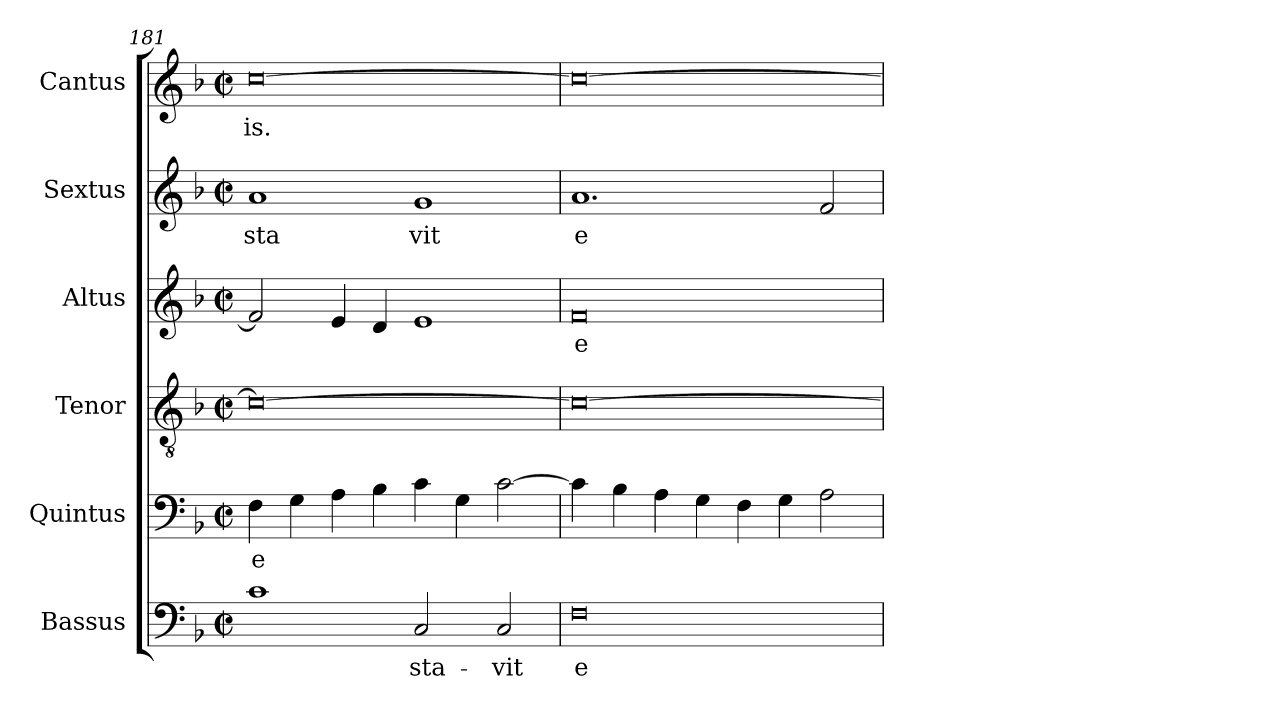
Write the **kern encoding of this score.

**kern	**text	**kern	**text	**kern	**kern	**text	**kern	**text	**kern	**text
*part6	*part6	*part5	*part5	*part4	*part3	*part3	*part2	*part2	*part1	*part1
*staff6	*staff6	*staff5	*staff5	*staff4	*staff3	*staff3	*staff2	*staff2	*staff1	*staff1
*I"Bassus	*	*I"Quintus	*	*I"Tenor	*I"Altus	*	*I"Sextus	*	*I"Cantus	*
*I'Bassus	*	*I'Quintus	*	*I'Tenor	*I'Altus	*	*I'Sextus	*	*I'Cantus	*
*clefF4	*	*clefF4	*	*clefGv2	*clefG2	*	*clefG2	*	*clefG2	*
*k[b-]	*	*k[b-]	*	*k[b-]	*k[b-]	*	*k[b-]	*	*k[b-]	*
*F:	*	*F:	*	*F:	*F:	*	*F:	*	*F:	*
*M2/2	*	*M2/2	*	*M2/2	*M2/2	*	*M2/2	*	*M2/2	*
*met(c|)	*	*met(c|)	*	*met(c|)	*met(c|)	*	*met(c|)	*	*met(c|)	*
=181	=181	=181	=181	=181	=181	=181	=181	=181	=181	=181
!	!	!	!LO:LY:b:cj	!	!	!	!	!LO:LY:b:cj	!	!LO:LY:b:cj
1c	.	4F\	e	0c_>	2f/]	.	1a	sta	[>0cc	-is.
.	.	4G\	.	.	.	.	.	.	.	.
.	.	4A\	.	.	4e/	.	.	.	.	.
.	.	4B-\	.	.	4d/	.	.	.	.	.
!	!LO:LY:b:cj	!	!	!	!	!	!	!LO:LY:b:cj	!	!
2C/	-sta-	4c\	.	.	1e	.	1g	vit	.	.
.	.	4G\	.	.	.	.	.	.	.	.
!	!LO:LY:b:cj	!	!	!	!	!	!	!	!	!
2C/	-vit	[>2c\	.	.	.	.	.	.	.	.
=182	=182	=182	=182	=182	=182	=182	=182	=182	=182	=182
!	!LO:LY:b:cj	!	!	!	!	!LO:LY:b:cj	!	!LO:LY:b:rj	!	!
0F	e-	4c\]	.	0c_>	0f	e	1.a	e	0cc_>	.
.	.	4B-\	.	.	.	.	.	.	.	.
.	.	4A\	.	.	.	.	.	.	.	.
.	.	4G\	.	.	.	.	.	.	.	.
.	.	4F\	.	.	.	.	.	.	.	.
.	.	4G\	.	.	.	.	.	.	.	.
.	.	2A\	.	.	.	.	2f/	.	.	.
=	=	=	=	=	=	=	=	=	=	=
*-	*-	*-	*-	*-	*-	*-	*-	*-	*-	*-
